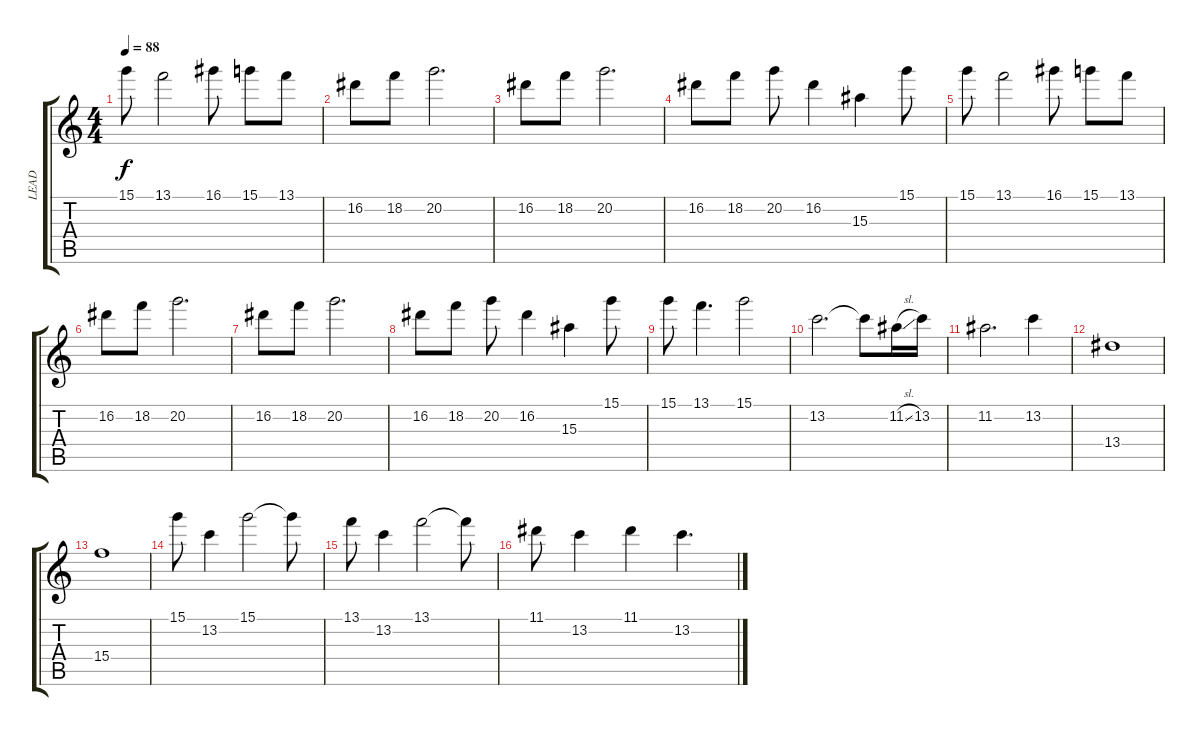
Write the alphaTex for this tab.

\track ("LEAD" "LEAD") {instrument overdrivenguitar}
\staff {score tabs}
\tuning (E4 B3 G3 D3 A2 E2) {hide}
\ts (4 4)
\tempo 88
\clef g2
\ks c
15.1.8{dy f} 13.1.2 16.1.8 15.1.8 13.1.8 |
16.2.8 18.2.8 20.2.2{d} |
16.2.8 18.2.8 20.2.2{d} |
16.2.8 18.2.8 20.2.8 16.2.4 15.3.4 15.1.8 |
15.1.8 13.1.2 16.1.8 15.1.8 13.1.8 |
16.2.8 18.2.8 20.2.2{d} |
16.2.8 18.2.8 20.2.2{d} |
16.2.8 18.2.8 20.2.8 16.2.4 15.3.4 15.1.8 |
15.1.8 13.1.4{d} 15.1.2 |
13.2.2{d} 13.2{t}.8 11.2{sl}.16 13.2.16 |
11.2.2{d} 13.2.4 |
13.4.1 |
15.4.1 |
15.1.8 13.2.4 15.1.2 15.1{t}.8 |
13.1.8 13.2.4 13.1.2 13.1{t}.8 |
11.1.8 13.2.4 11.1.4 13.2.4{d}
